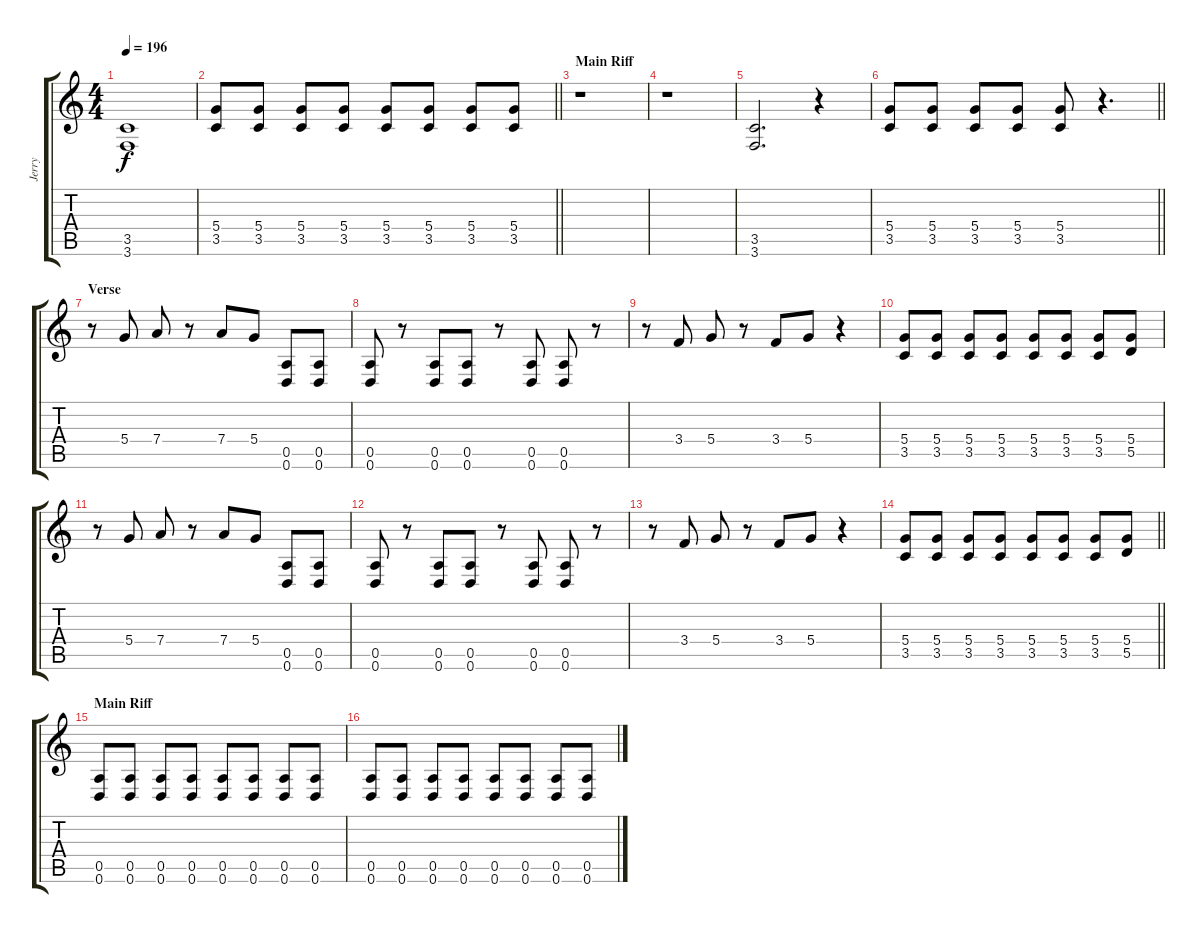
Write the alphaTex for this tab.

\track ("Jerry" "Jerry") {instrument distortionguitar}
\staff {score tabs}
\tuning (E4 B3 G3 D3 A2 D2) {hide}
\ts (4 4)
\tempo 196
\clef g2
\ks aminor
(3.5 3.6).1{dy f} |
\barLineRight lightlight
(5.4 3.5).8 (5.4 3.5).8 (5.4 3.5).8 (5.4 3.5).8 (5.4 3.5).8 (5.4 3.5).8 (5.4 3.5).8 (5.4 3.5).8 |
\section ("" "Main Riff")
r.1 |
r.1 |
(3.5 3.6).2{d} r.4 |
\barLineRight lightlight
(5.4 3.5).8 (5.4 3.5).8 (5.4 3.5).8 (5.4 3.5).8 (5.4 3.5).8 r.4{d} |
\section ("" "Verse")
r.8 5.4.8 7.4.8 r.8 7.4.8 5.4.8 (0.5 0.6).8 (0.5 0.6).8 |
(0.5 0.6).8 r.8 (0.5 0.6).8 (0.5 0.6).8 r.8 (0.5 0.6).8 (0.5 0.6).8 r.8 |
r.8 3.4.8 5.4.8 r.8 3.4.8 5.4.8 r.4 |
(5.4 3.5).8 (5.4 3.5).8 (5.4 3.5).8 (5.4 3.5).8 (5.4 3.5).8 (5.4 3.5).8 (5.4 3.5).8 (5.4 5.5).8 |
r.8 5.4.8 7.4.8 r.8 7.4.8 5.4.8 (0.5 0.6).8 (0.5 0.6).8 |
(0.5 0.6).8 r.8 (0.5 0.6).8 (0.5 0.6).8 r.8 (0.5 0.6).8 (0.5 0.6).8 r.8 |
r.8 3.4.8 5.4.8 r.8 3.4.8 5.4.8 r.4 |
\barLineRight lightlight
(5.4 3.5).8 (5.4 3.5).8 (5.4 3.5).8 (5.4 3.5).8 (5.4 3.5).8 (5.4 3.5).8 (5.4 3.5).8 (5.4 5.5).8 |
\section ("" "Main Riff")
(0.5 0.6).8 (0.5 0.6).8 (0.5 0.6).8 (0.5 0.6).8 (0.5 0.6).8 (0.5 0.6).8 (0.5 0.6).8 (0.5 0.6).8 |
(0.5 0.6).8 (0.5 0.6).8 (0.5 0.6).8 (0.5 0.6).8 (0.5 0.6).8 (0.5 0.6).8 (0.5 0.6).8 (0.5 0.6).8
